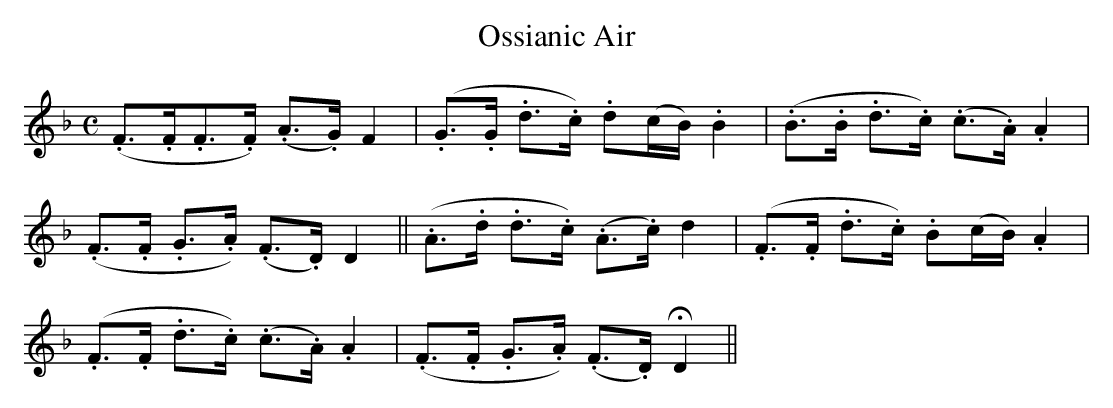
X:1
T:Ossianic Air
M:C
L:1/8
K:Dmin
(.F>.F.F>.F) (.A>.G) F2|(.G>.G .d>.c) .d(c/B/) .B2|(.B>.B .d>.c) (.c>.A) .A2|
(.F>.F .G>.A) (.F>.D) D2||(.A>.d .d>.c) (.A>.c) d2|(.F>.F .d>.c) .B(c/B/) .A2|
(.F>.F .d>.c) (.c>.A) .A2|(.F>.F .G>.A) (.F>.D) !fermata!D2||
